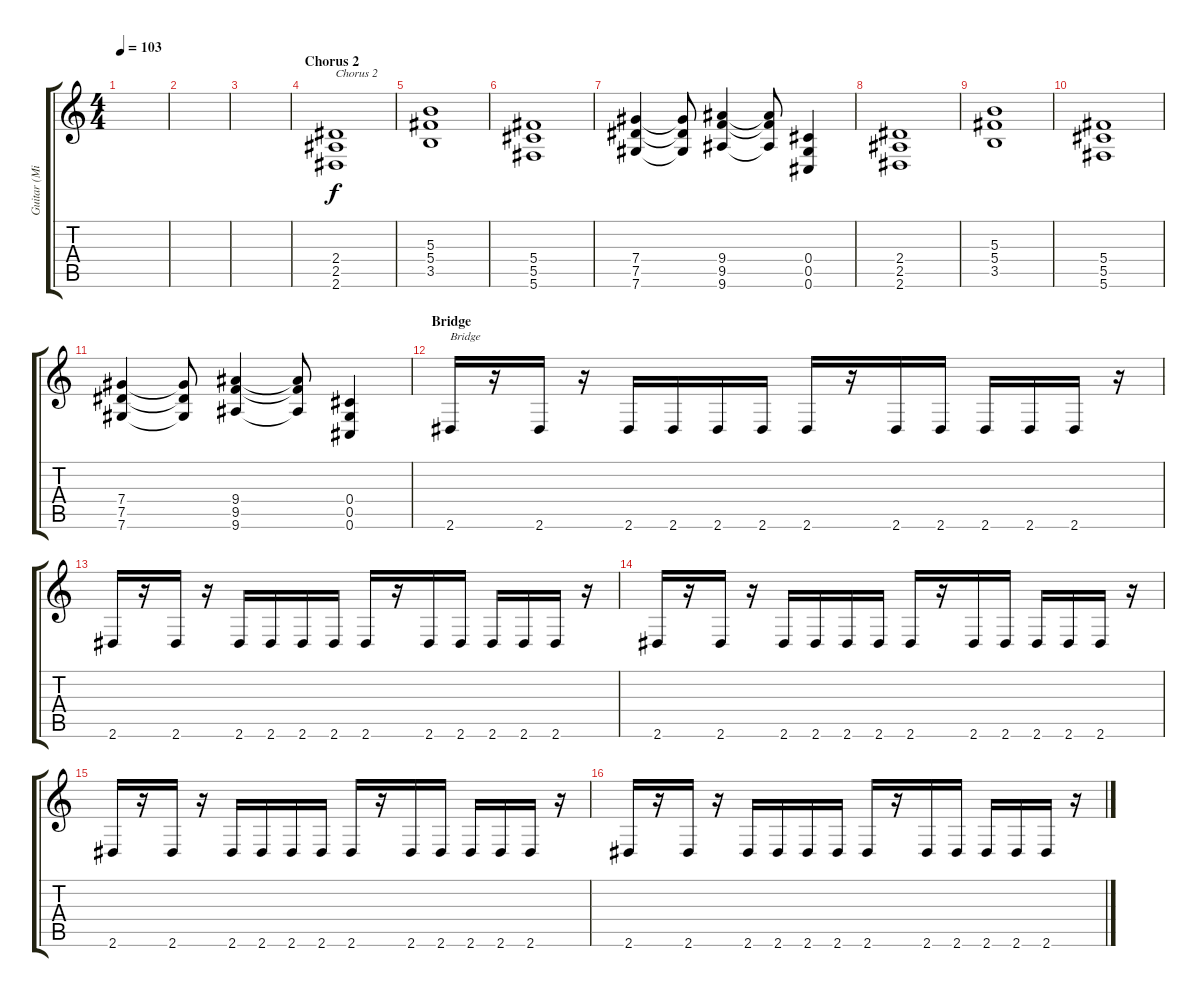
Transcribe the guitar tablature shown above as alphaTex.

\track ("Guitar (Mike Shinoda)" "Guitar (Mi") {instrument distortionguitar}
\staff {score tabs}
\tuning (Eb4 Bb3 Gb3 Db3 Ab2 Db2) {hide}
\ts (4 4)
\tempo 103
\clef g2
\ks c
|
|
|
\section ("" "Chorus 2")
(2.4 2.5 2.6).1{txt "Chorus 2" volume 12 instrument distortionguitar} |
(5.3 5.4 3.5).1 |
(5.4 5.5 5.6).1 |
(7.4 7.5 7.6).4 (7.4{t} 7.5{t} 7.6{t}).8 (9.4 9.5 9.6).4 (9.4{t} 9.5{t} 9.6{t}).8 (0.4 0.5 0.6).4 |
(2.4 2.5 2.6).1 |
(5.3 5.4 3.5).1 |
(5.4 5.5 5.6).1 |
(7.4 7.5 7.6).4 (7.4{t} 7.5{t} 7.6{t}).8 (9.4 9.5 9.6).4 (9.4{t} 9.5{t} 9.6{t}).8 (0.4 0.5 0.6).4 |
\section ("" "Bridge")
2.6.16{txt "Bridge" volume 5 instrument electricguitarmuted} r.16 2.6.16 r.16 2.6.16 2.6.16 2.6.16 2.6.16 2.6.16 r.16 2.6.16 2.6.16 2.6.16 2.6.16 2.6.16 r.16 |
2.6.16{volume 5 instrument electricguitarmuted} r.16 2.6.16 r.16 2.6.16 2.6.16 2.6.16 2.6.16 2.6.16 r.16 2.6.16 2.6.16 2.6.16 2.6.16 2.6.16 r.16 |
2.6.16{volume 5 instrument electricguitarmuted} r.16 2.6.16 r.16 2.6.16 2.6.16 2.6.16 2.6.16 2.6.16 r.16 2.6.16 2.6.16 2.6.16 2.6.16 2.6.16 r.16 |
2.6.16{volume 5 instrument electricguitarmuted} r.16 2.6.16 r.16 2.6.16 2.6.16 2.6.16 2.6.16 2.6.16 r.16 2.6.16 2.6.16 2.6.16 2.6.16 2.6.16 r.16 |
2.6.16{volume 5 instrument electricguitarmuted} r.16 2.6.16 r.16 2.6.16 2.6.16 2.6.16 2.6.16 2.6.16 r.16 2.6.16 2.6.16 2.6.16 2.6.16 2.6.16 r.16
